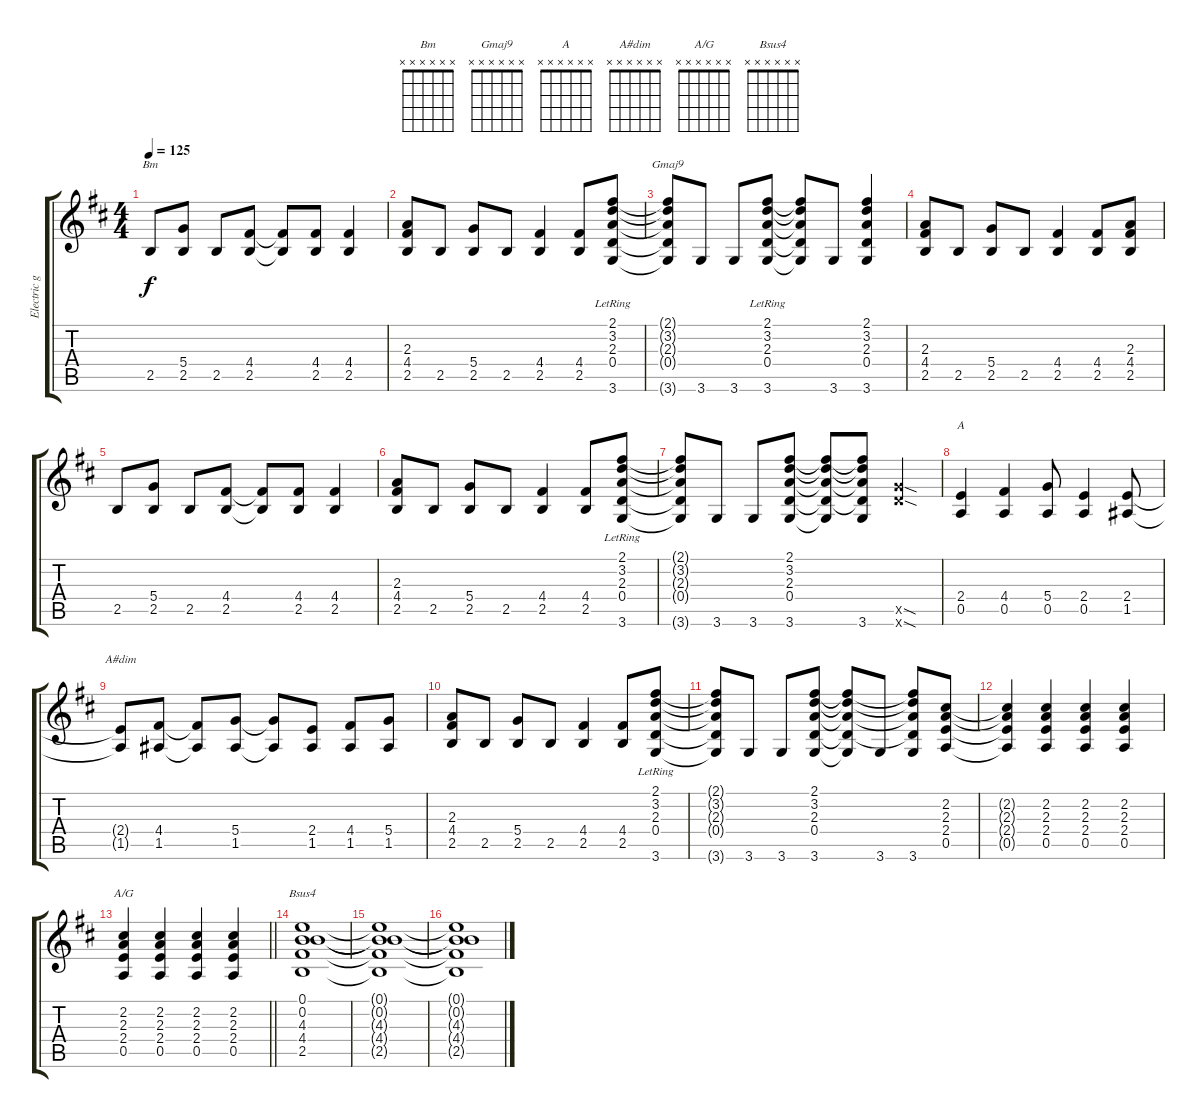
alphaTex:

\track ("Electric guitar: rhythm" "Electric g") {instrument electricguitarclean}
\staff {score tabs}
\tuning (E4 B3 G3 D3 A2 E2) {hide}
\chord ("Bm" x x x x x x)
\chord ("Gmaj9" x x x x x x)
\chord ("A" x x x x x x)
\chord ("A#dim" x x x x x x)
\chord ("A/G" x x x x x x)
\chord ("Bsus4" x x x x x x)
\ts (4 4)
\tempo 125
\clef g2
\ks bminor
2.5.8{ch "Bm" dy f} (5.4 2.5).8 2.5.8 (4.4 2.5).8 (4.4{t} 2.5{t}).8 (4.4 2.5).8 (4.4 2.5).4 |
(2.3 4.4 2.5).8 2.5.8 (5.4 2.5).8 2.5.8 (4.4 2.5).4 (4.4 2.5).8 (2.1{lr} 3.2{lr} 2.3{lr} 0.4{lr} 3.6).8 |
(2.1{t} 3.2{t} 2.3{t} 0.4{t} 3.6{t}).8{ch "Gmaj9"} 3.6.8 3.6.8 (2.1{lr} 3.2{lr} 2.3{lr} 0.4{lr} 3.6).8 (2.1{t} 3.2{t} 2.3{t} 0.4{t} 3.6{t}).8 3.6.8 (2.1 3.2 2.3 0.4 3.6).4 |
(2.3 4.4 2.5).8 2.5.8 (5.4 2.5).8 2.5.8 (4.4 2.5).4 (4.4 2.5).8 (2.3 4.4 2.5).8 |
2.5.8 (5.4 2.5).8 2.5.8 (4.4 2.5).8 (4.4{t} 2.5{t}).8 (4.4 2.5).8 (4.4 2.5).4 |
(2.3 4.4 2.5).8 2.5.8 (5.4 2.5).8 2.5.8 (4.4 2.5).4 (4.4 2.5).8 (2.1{lr} 3.2{lr} 2.3{lr} 0.4{lr} 3.6).8 |
(2.1{t} 3.2{t} 2.3{t} 0.4{t} 3.6{t}).8 3.6.8 3.6.8 (2.1 3.2 2.3 0.4 3.6).8 (2.1{t} 3.2{t} 2.3{t} 0.4{t} 3.6{t}).8 (2.1{t} 3.2{t} 2.3{t} 0.4{t} 3.6).8 (10.5{sod x} 10.6{sod x}).4 |
(2.4 0.5).4{ch "A"} (4.4 0.5).4 (5.4 0.5).8 (2.4 0.5).4 (2.4 1.5).8 |
(2.4{t} 1.5{t}).8{ch "A#dim"} (4.4 1.5).8 (4.4{t} 1.5{t}).8 (5.4 1.5).8 (5.4{t} 1.5{t}).8 (2.4 1.5).8 (4.4 1.5).8 (5.4 1.5).8 |
(2.3 4.4 2.5).8 2.5.8 (5.4 2.5).8 2.5.8 (4.4 2.5).4 (4.4 2.5).8 (2.1{lr} 3.2{lr} 2.3{lr} 0.4{lr} 3.6).8 |
(2.1{t} 3.2{t} 2.3{t} 0.4{t} 3.6{t}).8 3.6.8 3.6.8 (2.1 3.2 2.3 0.4 3.6).8 (2.1{t} 3.2{t} 2.3{t} 0.4{t} 3.6{t}).8 3.6.8 (2.1{t} 3.2{t} 2.3{t} 0.4{t} 3.6).8 (2.2 2.3 2.4 0.5).8 |
(2.2{t} 2.3{t} 2.4{t} 0.5{t}).4 (2.2 2.3 2.4 0.5).4 (2.2 2.3 2.4 0.5).4 (2.2 2.3 2.4 0.5).4 |
\barLineRight lightlight
(2.2 2.3 2.4 0.5).4{ch "A/G"} (2.2 2.3 2.4 0.5).4 (2.2 2.3 2.4 0.5).4 (2.2 2.3 2.4 0.5).4 |
(0.1 0.2 4.3 4.4 2.5).1{ch "Bsus4" instrument electricguitarclean} |
(0.1{t} 0.2{t} 4.3{t} 4.4{t} 2.5{t}).1 |
(0.1{t} 0.2{t} 4.3{t} 4.4{t} 2.5{t}).1
